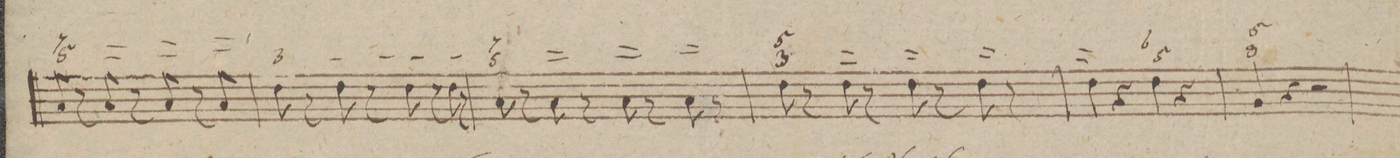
**kern	**fba	**dynam
*I"Organo	*	*
*clefF4	*	*
*k[b-]	*	*
*met(c|)	*	*
*M2/2	*	*
8C/	7 5	.
8r	.	.
8C/	_ _	.
8r	x x	.
8C/	_ _	.
8r	x x	.
8C/	_ _	.
8r	x x	.
=10	=10	=10
8F\	3	.
8r	x	.
8F\	_	.
8r	x	.
8F\	_	.
8r	x	.
8F\	_	.
8r	x	.
=11	=11	=11
8C\	7 5	.
8r	.	.
8C\	_ _	.
8r	x x	.
8C\	_ _	.
8r	x x	.
8C\	_ _	.
8r	x x	.
=12	=12	=12
8F\	5 3	.
8r	.	.
8F\	_ _	.
8r	x x	.
8F\	_ _	.
8r	x x	.
8F\	_ _	.
8r	x x	.
=13	=13	=13
4F\	_ _	.
4r	X x	.
4F\	6 5	.
4r	.	.
=14	=14	=14
4BB-/	5 3	.
4r	.	.
2r	.	.
=15	=15	=15
*-	*-	*-
